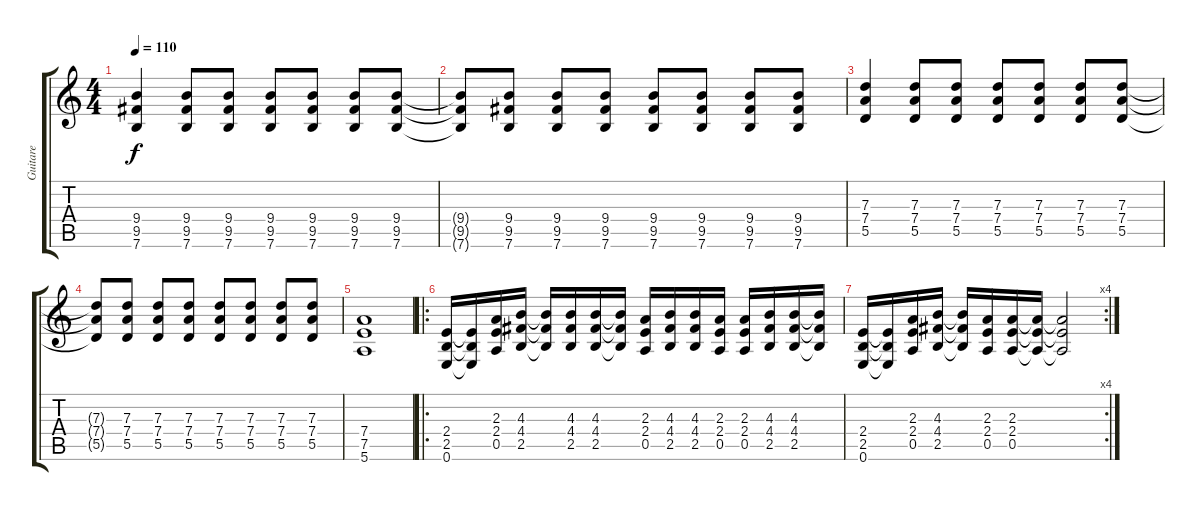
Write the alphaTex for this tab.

\track ("Guitare" "Guitare") {instrument distortionguitar}
\staff {score tabs}
\tuning (E4 B3 G3 D3 A2 E2) {hide}
\ts (4 4)
\tempo 110
\clef g2
\ks c
(9.4 9.5 7.6).4{dy f} (9.4 9.5 7.6).8 (9.4 9.5 7.6).8 (9.4 9.5 7.6).8 (9.4 9.5 7.6).8 (9.4 9.5 7.6).8 (9.4 9.5 7.6).8 |
(9.4{t} 9.5{t} 7.6{t}).8 (9.4 9.5 7.6).8 (9.4 9.5 7.6).8 (9.4 9.5 7.6).8 (9.4 9.5 7.6).8 (9.4 9.5 7.6).8 (9.4 9.5 7.6).8 (9.4 9.5 7.6).8 |
(7.3 7.4 5.5).4 (7.3 7.4 5.5).8 (7.3 7.4 5.5).8 (7.3 7.4 5.5).8 (7.3 7.4 5.5).8 (7.3 7.4 5.5).8 (7.3 7.4 5.5).8 |
(7.3{t} 7.4{t} 5.5{t}).8 (7.3 7.4 5.5).8 (7.3 7.4 5.5).8 (7.3 7.4 5.5).8 (7.3 7.4 5.5).8 (7.3 7.4 5.5).8 (7.3 7.4 5.5).8 (7.3 7.4 5.5).8 |
(7.4 7.5 5.6).1 |
\ro
(2.4 2.5 0.6).16 (2.4{t} 2.5{t} 0.6{t}).16 (2.3 2.4 0.5).16 (4.3 4.4 2.5).16 (4.3{t} 4.4{t} 2.5{t}).16 (4.3 4.4 2.5).16 (4.3 4.4 2.5).16 (4.3{t} 4.4{t} 2.5{t}).16 (2.3 2.4 0.5).16 (4.3 4.4 2.5).16 (4.3 4.4 2.5).16 (2.3 2.4 0.5).16 (2.3 2.4 0.5).16 (4.3 4.4 2.5).16 (4.3 4.4 2.5).16 (4.3{t} 4.4{t} 2.5{t}).16 |
\rc 4
(2.4 2.5 0.6).16 (2.4{t} 2.5{t} 0.6{t}).16 (2.3 2.4 0.5).16 (4.3 4.4 2.5).16 (4.3{t} 4.4{t} 2.5{t}).16 (2.3 2.4 0.5).16 (2.3 2.4 0.5).16 (2.3{t} 2.4{t} 0.5{t}).16 (2.3{t} 2.4{t} 0.5{t}).2
